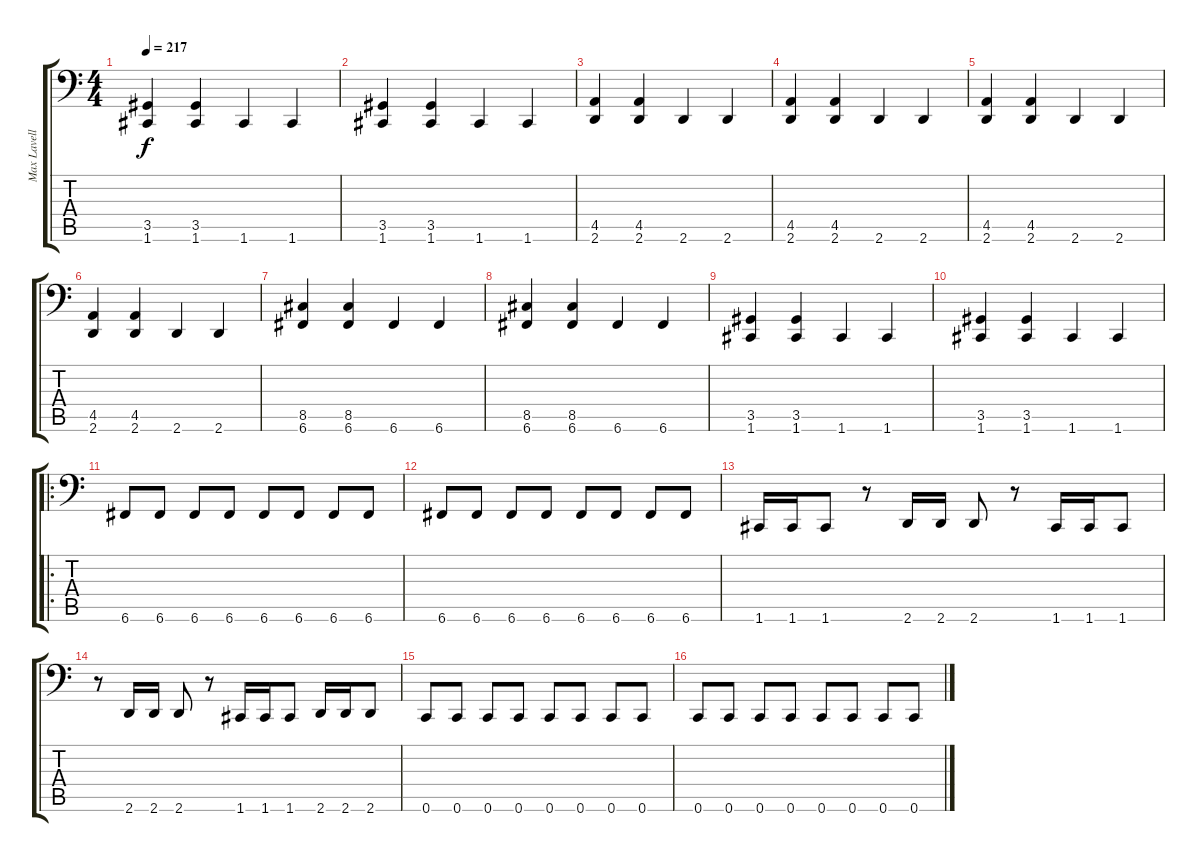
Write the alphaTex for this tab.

\track ("Max Lavelle (Bass)" "Max Lavell") {instrument electricbasspick}
\staff {score tabs}
\tuning (C3 G2 Eb2 Bb1 F1 C1) {hide}
\ts (4 4)
\tempo 217
\clef f4
\ks c
(3.5 1.6).4{dy f} (3.5 1.6).4 1.6.4 1.6.4 |
(3.5 1.6).4 (3.5 1.6).4 1.6.4 1.6.4 |
(4.5 2.6).4 (4.5 2.6).4 2.6.4 2.6.4 |
(4.5 2.6).4 (4.5 2.6).4 2.6.4 2.6.4 |
(4.5 2.6).4 (4.5 2.6).4 2.6.4 2.6.4 |
(4.5 2.6).4 (4.5 2.6).4 2.6.4 2.6.4 |
(8.5 6.6).4 (8.5 6.6).4 6.6.4 6.6.4 |
(8.5 6.6).4 (8.5 6.6).4 6.6.4 6.6.4 |
(3.5 1.6).4 (3.5 1.6).4 1.6.4 1.6.4 |
(3.5 1.6).4 (3.5 1.6).4 1.6.4 1.6.4 |
\ro
6.6.8 6.6.8 6.6.8 6.6.8 6.6.8 6.6.8 6.6.8 6.6.8 |
6.6.8 6.6.8 6.6.8 6.6.8 6.6.8 6.6.8 6.6.8 6.6.8 |
1.6.16 1.6.16 1.6.8 r.8 2.6.16 2.6.16 2.6.8 r.8 1.6.16 1.6.16 1.6.8 |
r.8 2.6.16 2.6.16 2.6.8 r.8 1.6.16 1.6.16 1.6.8 2.6.16 2.6.16 2.6.8 |
0.6.8 0.6.8 0.6.8 0.6.8 0.6.8 0.6.8 0.6.8 0.6.8 |
0.6.8 0.6.8 0.6.8 0.6.8 0.6.8 0.6.8 0.6.8 0.6.8
